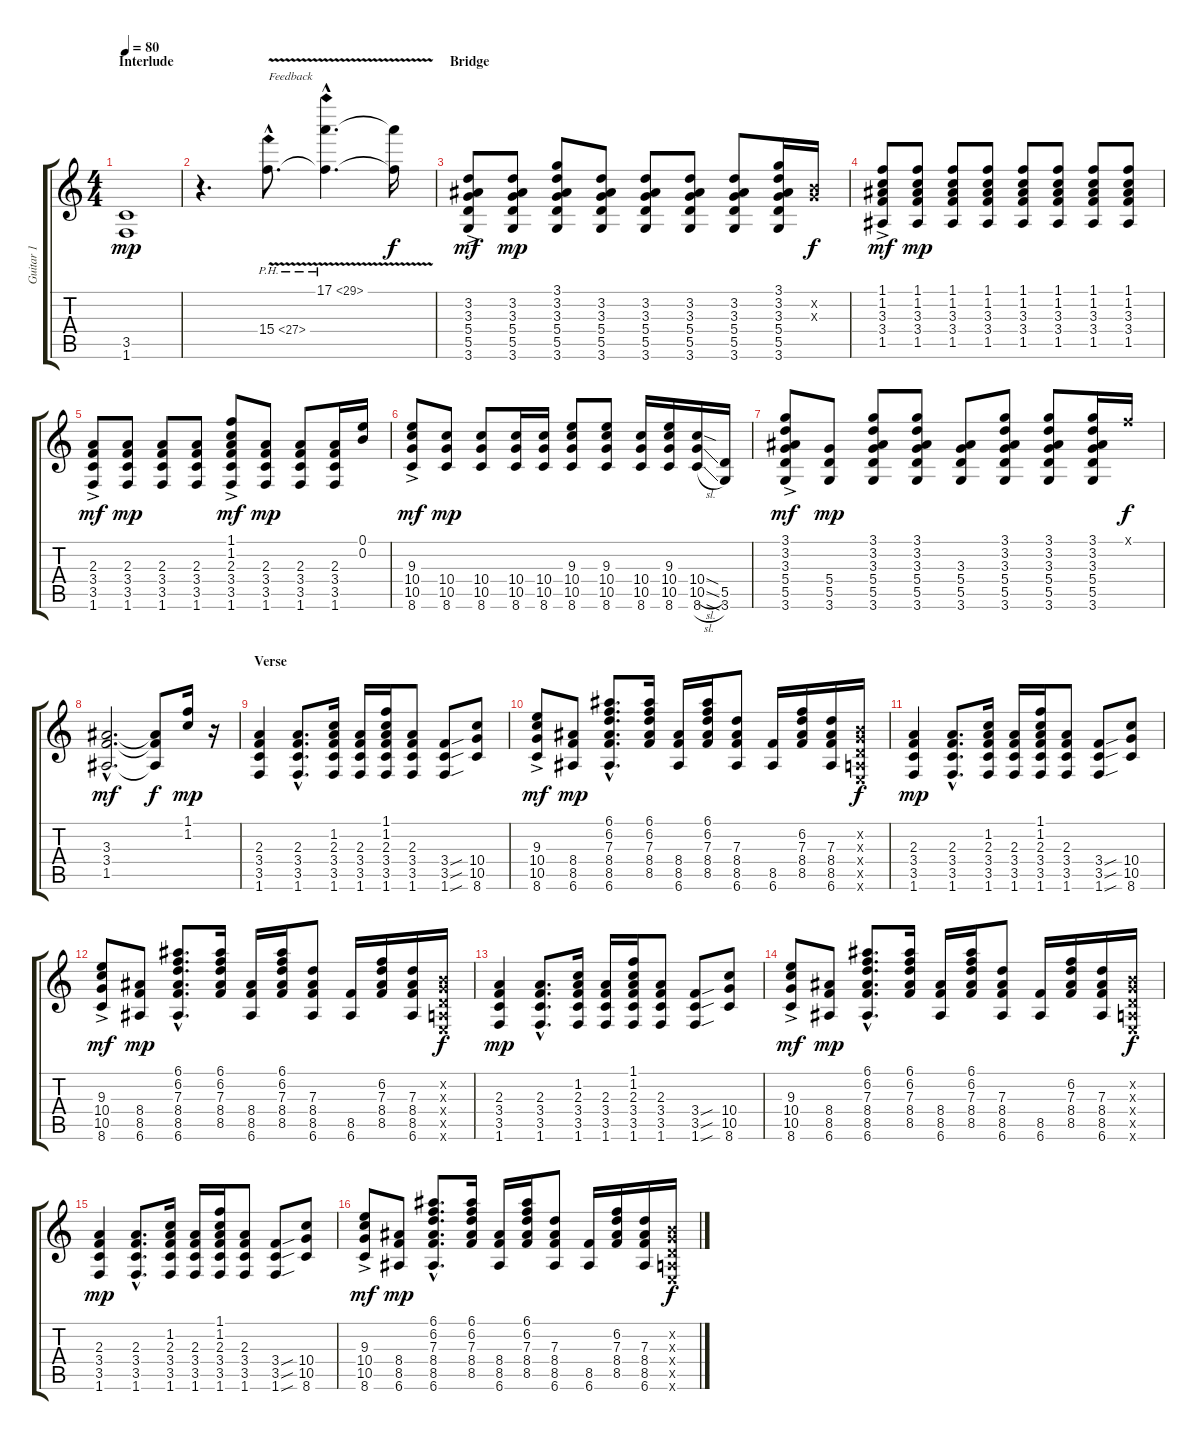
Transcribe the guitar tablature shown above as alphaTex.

\track ("Guitar 1" "Guitar 1") {instrument distortionguitar}
\staff {score tabs}
\tuning (E4 B3 G3 D3 A2 E2) {hide}
\ts (4 4)
\section ("" "Interlude")
\tempo 80
\clef g2
\ks c
(3.5 1.6).1{dy mp} |
r.4{d} 15.4{ph 12 v hac}.8{d txt "Feedback"} (17.1{ph 12 v hac} 15.4{hac t}).4{d} (17.1{t} 15.4{t}).16{dy f} |
\section ("" "Bridge")
(3.2{ac} 3.3{ac} 5.4{ac} 5.5{ac} 3.6{ac}).8{dy mf} (3.2 3.3 5.4 5.5 3.6).8{dy mp} (3.1 3.2 3.3 5.4 5.5 3.6).8 (3.2 3.3 5.4 5.5 3.6).8 (3.2 3.3 5.4 5.5 3.6).8 (3.2 3.3 5.4 5.5 3.6).8 (3.2 3.3 5.4 5.5 3.6).8 (3.1 3.2 3.3 5.4 5.5 3.6).16 (0.2{x} 0.3{x}).16{dy f} |
(1.1{ac} 1.2{ac} 3.3{ac} 3.4{ac} 1.5{ac}).8{dy mf} (1.1 1.2 3.3 3.4 1.5).8{dy mp} (1.1 1.2 3.3 3.4 1.5).8 (1.1 1.2 3.3 3.4 1.5).8 (1.1 1.2 3.3 3.4 1.5).8 (1.1 1.2 3.3 3.4 1.5).8 (1.1 1.2 3.3 3.4 1.5).8 (1.1 1.2 3.3 3.4 1.5).8 |
(2.3{ac} 3.4{ac} 3.5{ac} 1.6{ac}).8{dy mf} (2.3 3.4 3.5 1.6).8{dy mp} (2.3 3.4 3.5 1.6).8 (2.3 3.4 3.5 1.6).8 (1.1{ac} 1.2{ac} 2.3{ac} 3.4{ac} 3.5{ac} 1.6{ac}).8{dy mf} (2.3 3.4 3.5 1.6).8{dy mp} (2.3 3.4 3.5 1.6).8 (2.3 3.4 3.5 1.6).16 (0.1 0.2).16 |
(9.3{ac} 10.4{ac} 10.5{ac} 8.6{ac}).8{dy mf} (10.4 10.5 8.6).8{dy mp} (10.4 10.5 8.6).8 (10.4 10.5 8.6).16 (10.4 10.5 8.6).16 (9.3 10.4 10.5 8.6).8 (9.3 10.4 10.5 8.6).8 (10.4 10.5 8.6).16 (9.3 10.4 10.5 8.6).16 (10.4{sod} 10.5{sl} 8.6{sl}).16 (5.5 3.6).16 |
(3.1{ac} 3.2{ac} 3.3{ac} 5.4{ac} 5.5{ac} 3.6{ac}).8{dy mf} (5.4 5.5 3.6).8{dy mp} (3.1 3.2 3.3 5.4 5.5 3.6).8 (3.1 3.2 3.3 5.4 5.5 3.6).8 (3.3 5.4 5.5 3.6).8 (3.1 3.2 3.3 5.4 5.5 3.6).8 (3.1 3.2 3.3 5.4 5.5 3.6).8 (3.1 3.2 3.3 5.4 5.5 3.6).16 1.1{x}.16{dy f} |
(3.3{hac} 3.4{hac} 1.5{hac}).2{d dy mf} (3.3{t} 3.4{t} 1.5{t}).8{dy f} (1.1 1.2).16{dy mp} r.16 |
\section ("" "Verse")
(2.3 3.4 3.5 1.6).4 (2.3{hac} 3.4{hac} 3.5{hac} 1.6{hac}).8{d} (1.2 2.3 3.4 3.5 1.6).16 (2.3 3.4 3.5 1.6).16 (1.1 1.2 2.3 3.4 3.5 1.6).16 (2.3 3.4 3.5 1.6).8 (3.4{sou} 3.5{sou} 1.6{sou}).8 (10.4 10.5 8.6).8 |
(9.3{ac} 10.4{ac} 10.5{ac} 8.6{ac}).8{dy mf} (8.4 8.5 6.6).8{dy mp} (6.1{hac} 6.2{hac} 7.3{hac} 8.4{hac} 8.5{hac} 6.6{hac}).8{d} (6.1 6.2 7.3 8.4 8.5).16 (8.4 8.5 6.6).16 (6.1 6.2 7.3 8.4 8.5).16 (7.3 8.4 8.5 6.6).8 (8.5 6.6).16 (6.2 7.3 8.4 8.5).16 (7.3 8.4 8.5 6.6).16 (0.2{x} 0.3{x} 0.4{x} 0.5{x} 0.6{x}).16{dy f} |
(2.3 3.4 3.5 1.6).4{dy mp} (2.3{hac} 3.4{hac} 3.5{hac} 1.6{hac}).8{d} (1.2 2.3 3.4 3.5 1.6).16 (2.3 3.4 3.5 1.6).16 (1.1 1.2 2.3 3.4 3.5 1.6).16 (2.3 3.4 3.5 1.6).8 (3.4{sou} 3.5{sou} 1.6{sou}).8 (10.4 10.5 8.6).8 |
(9.3{ac} 10.4{ac} 10.5{ac} 8.6{ac}).8{dy mf} (8.4 8.5 6.6).8{dy mp} (6.1{hac} 6.2{hac} 7.3{hac} 8.4{hac} 8.5{hac} 6.6{hac}).8{d} (6.1 6.2 7.3 8.4 8.5).16 (8.4 8.5 6.6).16 (6.1 6.2 7.3 8.4 8.5).16 (7.3 8.4 8.5 6.6).8 (8.5 6.6).16 (6.2 7.3 8.4 8.5).16 (7.3 8.4 8.5 6.6).16 (0.2{x} 0.3{x} 0.4{x} 0.5{x} 0.6{x}).16{dy f} |
(2.3 3.4 3.5 1.6).4{dy mp} (2.3{hac} 3.4{hac} 3.5{hac} 1.6{hac}).8{d} (1.2 2.3 3.4 3.5 1.6).16 (2.3 3.4 3.5 1.6).16 (1.1 1.2 2.3 3.4 3.5 1.6).16 (2.3 3.4 3.5 1.6).8 (3.4{sou} 3.5{sou} 1.6{sou}).8 (10.4 10.5 8.6).8 |
(9.3{ac} 10.4{ac} 10.5{ac} 8.6{ac}).8{dy mf} (8.4 8.5 6.6).8{dy mp} (6.1{hac} 6.2{hac} 7.3{hac} 8.4{hac} 8.5{hac} 6.6{hac}).8{d} (6.1 6.2 7.3 8.4 8.5).16 (8.4 8.5 6.6).16 (6.1 6.2 7.3 8.4 8.5).16 (7.3 8.4 8.5 6.6).8 (8.5 6.6).16 (6.2 7.3 8.4 8.5).16 (7.3 8.4 8.5 6.6).16 (0.2{x} 0.3{x} 0.4{x} 0.5{x} 0.6{x}).16{dy f} |
(2.3 3.4 3.5 1.6).4{dy mp} (2.3{hac} 3.4{hac} 3.5{hac} 1.6{hac}).8{d} (1.2 2.3 3.4 3.5 1.6).16 (2.3 3.4 3.5 1.6).16 (1.1 1.2 2.3 3.4 3.5 1.6).16 (2.3 3.4 3.5 1.6).8 (3.4{sou} 3.5{sou} 1.6{sou}).8 (10.4 10.5 8.6).8 |
(9.3{ac} 10.4{ac} 10.5{ac} 8.6{ac}).8{dy mf} (8.4 8.5 6.6).8{dy mp} (6.1{hac} 6.2{hac} 7.3{hac} 8.4{hac} 8.5{hac} 6.6{hac}).8{d} (6.1 6.2 7.3 8.4 8.5).16 (8.4 8.5 6.6).16 (6.1 6.2 7.3 8.4 8.5).16 (7.3 8.4 8.5 6.6).8 (8.5 6.6).16 (6.2 7.3 8.4 8.5).16 (7.3 8.4 8.5 6.6).16 (0.2{x} 0.3{x} 0.4{x} 0.5{x} 0.6{x}).16{dy f}
